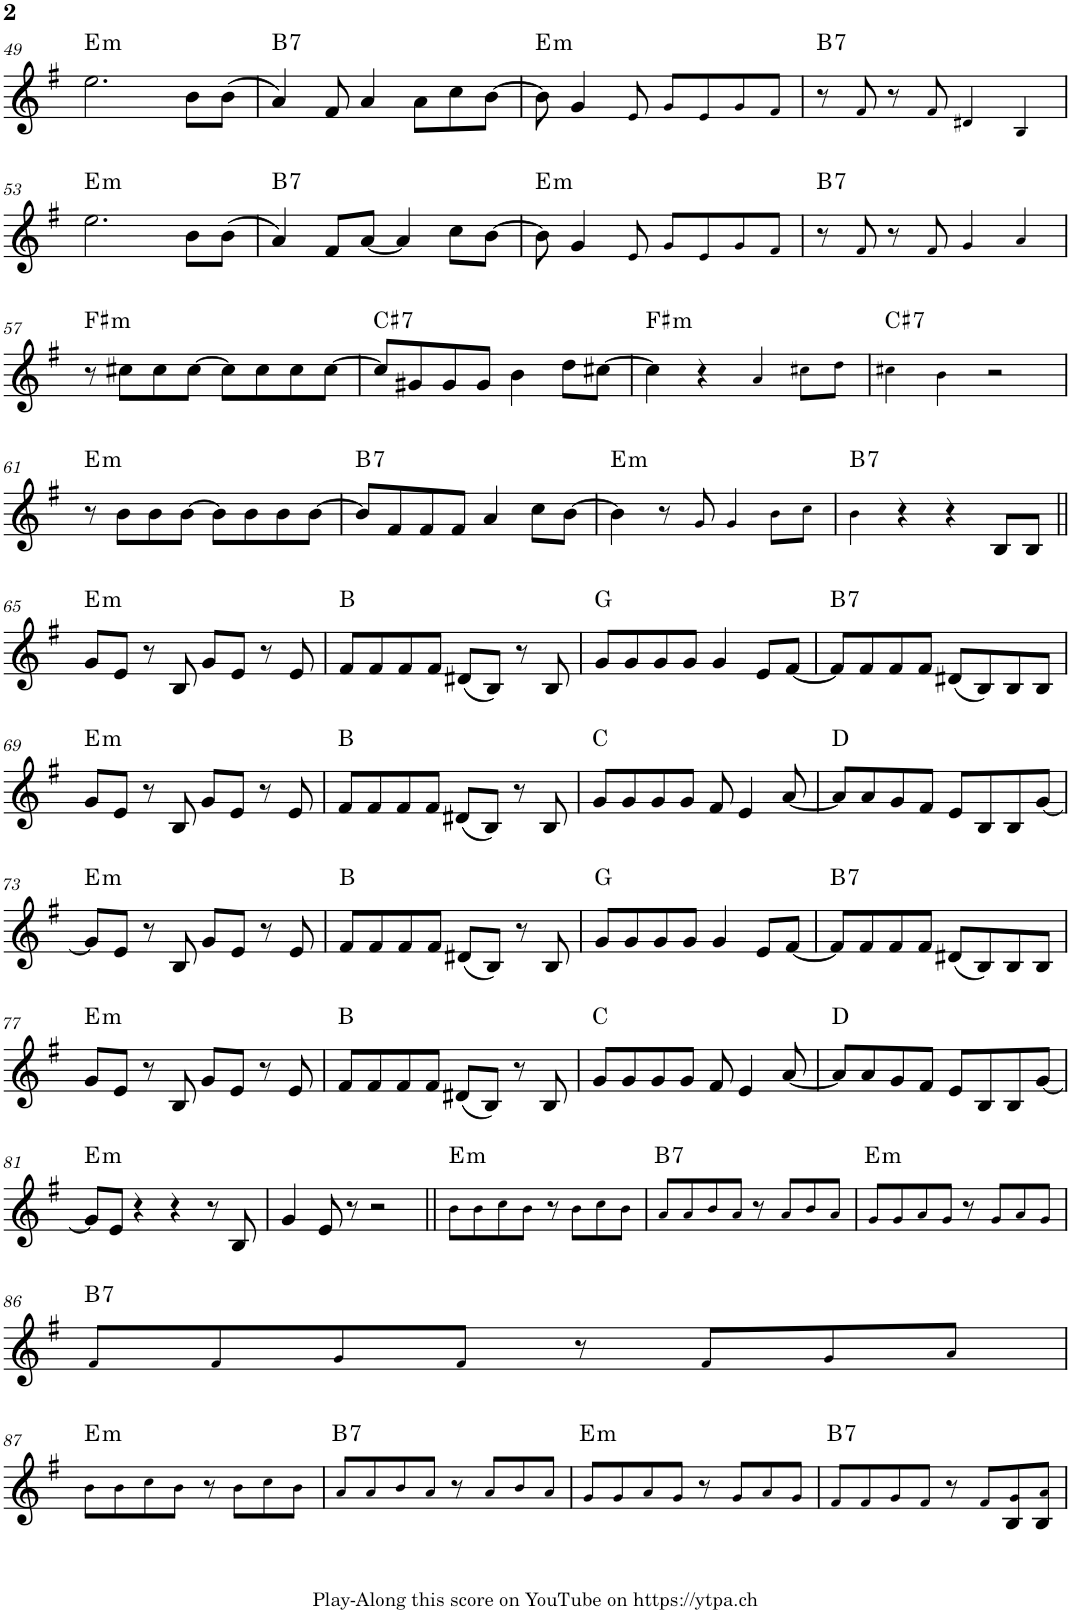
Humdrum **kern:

**kern	**harte
*part1	*part1
*staff1	*
*I"Piano	*
*I'Pno.	*
!!LO:PB:g=z
*clefG2	*
*k[f#]	*
*M4/4	*
=49	=49
!	!LO:H:kt=m
2.ee\	E:min
8b\L	.
(8b\J	.
=50	=50
!	!LO:H:kt=7
4a/)	B:7
8f#/	.
4a/	.
8a\L	.
8cc\	.
[8b\J	.
=51	=51
!	!LO:H:kt=m
8b\]	E:min
4g/	.
8e!/	.
8g!/L	.
8e!/	.
8g!/	.
8f#!/J	.
=52	=52
!	!LO:H:kt=7
8r	B:7
8f#!/	.
8r	.
8f#!/	.
4d#X!/	.
4B!/	.
!!LO:LB:g=z
=53	=53
!	!LO:H:kt=m
2.ee\	E:min
8b\L	.
(8b\J	.
=54	=54
!	!LO:H:kt=7
4a/)	B:7
8f#/L	.
[8a/J	.
4a/]	.
8cc\L	.
[8b\J	.
=55	=55
!	!LO:H:kt=m
8b\]	E:min
4g/	.
8e!/	.
8g!/L	.
8e!/	.
8g!/	.
8f#!/J	.
=56	=56
!	!LO:H:kt=7
8r	B:7
8f#!/	.
8r	.
8f#!/	.
4g!/	.
4a!/	.
!!LO:LB:g=z
=57	=57
!	!LO:H:kt=m
8r	F#:min
8cc#X\L	.
8cc#\	.
[8cc#\J	.
8cc#\L]	.
8cc#\	.
8cc#\	.
[8cc#\J	.
=58	=58
!	!LO:H:kt=7
8cc#/L]	C#:7
8g#X/	.
8g#/	.
8g#/J	.
4b\	.
8dd\L	.
[8cc#X\J	.
=59	=59
!	!LO:H:kt=m
4cc#\]	F#:min
4r	.
4a!/	.
8cc#X!\L	.
8dd!\J	.
=60	=60
!	!LO:H:kt=7
4cc#X!\	C#:7
4b!\	.
2r	.
!!LO:LB:g=z
=61	=61
!	!LO:H:kt=m
8r	E:min
8b\L	.
8b\	.
[8b\J	.
8b\L]	.
8b\	.
8b\	.
[8b\J	.
=62	=62
!	!LO:H:kt=7
8b/L]	B:7
8f#/	.
8f#/	.
8f#/J	.
4a/	.
8cc\L	.
[8b\J	.
=63	=63
!	!LO:H:kt=m
4b\]	E:min
8r	.
8g!/	.
4g!/	.
8b!\L	.
8cc!\J	.
=64	=64
!	!LO:H:kt=7
4b!\	B:7
4r	.
4r	.
8B/L	.
8B/J	.
!!LO:LB:g=z
=65||	=65||
!	!LO:H:kt=m
8g/L	E:min
8e/J	.
8r	.
8B/	.
8g/L	.
8e/J	.
8r	.
8e/	.
=66	=66
8f#/L	B:maj
8f#/	.
8f#/	.
8f#/J	.
(8d#X/L	.
8B/J)	.
8r	.
8B/	.
=67	=67
8g/L	G:maj
8g/	.
8g/	.
8g/J	.
4g/	.
8e/L	.
[8f#/J	.
=68	=68
!	!LO:H:kt=7
8f#/L]	B:7
8f#/	.
8f#/	.
8f#/J	.
(8d#X/L	.
8B/)	.
8B/	.
8B/J	.
!!LO:LB:g=z
=69	=69
!	!LO:H:kt=m
8g/L	E:min
8e/J	.
8r	.
8B/	.
8g/L	.
8e/J	.
8r	.
8e/	.
=70	=70
8f#/L	B:maj
8f#/	.
8f#/	.
8f#/J	.
(8d#X/L	.
8B/J)	.
8r	.
8B/	.
=71	=71
8g/L	C:maj
8g/	.
8g/	.
8g/J	.
8f#/	.
4e/	.
[8a/	.
=72	=72
8a/L]	D:maj
8a/	.
8g/	.
8f#/J	.
8e/L	.
8B/	.
8B/	.
[8g/J	.
!!LO:LB:g=z
=73	=73
!	!LO:H:kt=m
8g/L]	E:min
8e/J	.
8r	.
8B/	.
8g/L	.
8e/J	.
8r	.
8e/	.
=74	=74
8f#/L	B:maj
8f#/	.
8f#/	.
8f#/J	.
(8d#X/L	.
8B/J)	.
8r	.
8B/	.
=75	=75
8g/L	G:maj
8g/	.
8g/	.
8g/J	.
4g/	.
8e/L	.
[8f#/J	.
=76	=76
!	!LO:H:kt=7
8f#/L]	B:7
8f#/	.
8f#/	.
8f#/J	.
(8d#X/L	.
8B/)	.
8B/	.
8B/J	.
!!LO:LB:g=z
=77	=77
!	!LO:H:kt=m
8g/L	E:min
8e/J	.
8r	.
8B/	.
8g/L	.
8e/J	.
8r	.
8e/	.
=78	=78
8f#/L	B:maj
8f#/	.
8f#/	.
8f#/J	.
(8d#X/L	.
8B/J)	.
8r	.
8B/	.
=79	=79
8g/L	C:maj
8g/	.
8g/	.
8g/J	.
8f#/	.
4e/	.
[8a/	.
=80	=80
8a/L]	D:maj
8a/	.
8g/	.
8f#/J	.
8e/L	.
8B/	.
8B/	.
[8g/J	.
!!LO:LB:g=z
=81	=81
!	!LO:H:kt=m
8g/L]	E:min
8e/J	.
4r	.
4r	.
8r	.
8B/	.
=82	=82
4g/	.
8e/	.
8r	.
2r	.
=83||	=83||
!	!LO:H:kt=m
8b!\L	E:min
8b!\	.
8cc!\	.
8b!\J	.
8r	.
8b!\L	.
8cc!\	.
8b!\J	.
=84	=84
!	!LO:H:kt=7
8a!/L	B:7
8a!/	.
8b!/	.
8a!/J	.
8r	.
8a!/L	.
8b!/	.
8a!/J	.
=85	=85
!	!LO:H:kt=m
8g!/L	E:min
8g!/	.
8a!/	.
8g!/J	.
8r	.
8g!/L	.
8a!/	.
8g!/J	.
!!LO:LB:g=z
=86	=86
!	!LO:H:kt=7
8f#!/L	B:7
8f#!/	.
8g!/	.
8f#!/J	.
8r	.
8f#!/L	.
8g!/	.
8a!/J	.
!!LO:LB:g=z
=87	=87
!	!LO:H:kt=m
8b!\L	E:min
8b!\	.
8cc!\	.
8b!\J	.
8r	.
8b!\L	.
8cc!\	.
8b!\J	.
=88	=88
!	!LO:H:kt=7
8a!/L	B:7
8a!/	.
8b!/	.
8a!/J	.
8r	.
8a!/L	.
8b!/	.
8a!/J	.
=89	=89
!	!LO:H:kt=m
8g!/L	E:min
8g!/	.
8a!/	.
8g!/J	.
8r	.
8g!/L	.
8a!/	.
8g!/J	.
=90	=90
!	!LO:H:kt=7
8f#!/L	B:7
8f#!/	.
8g!/	.
8f#!/J	.
8r	.
8f#!/L	.
8B/ 8g!/	.
8B/ 8a!/J	.
=	=
*-	*-
